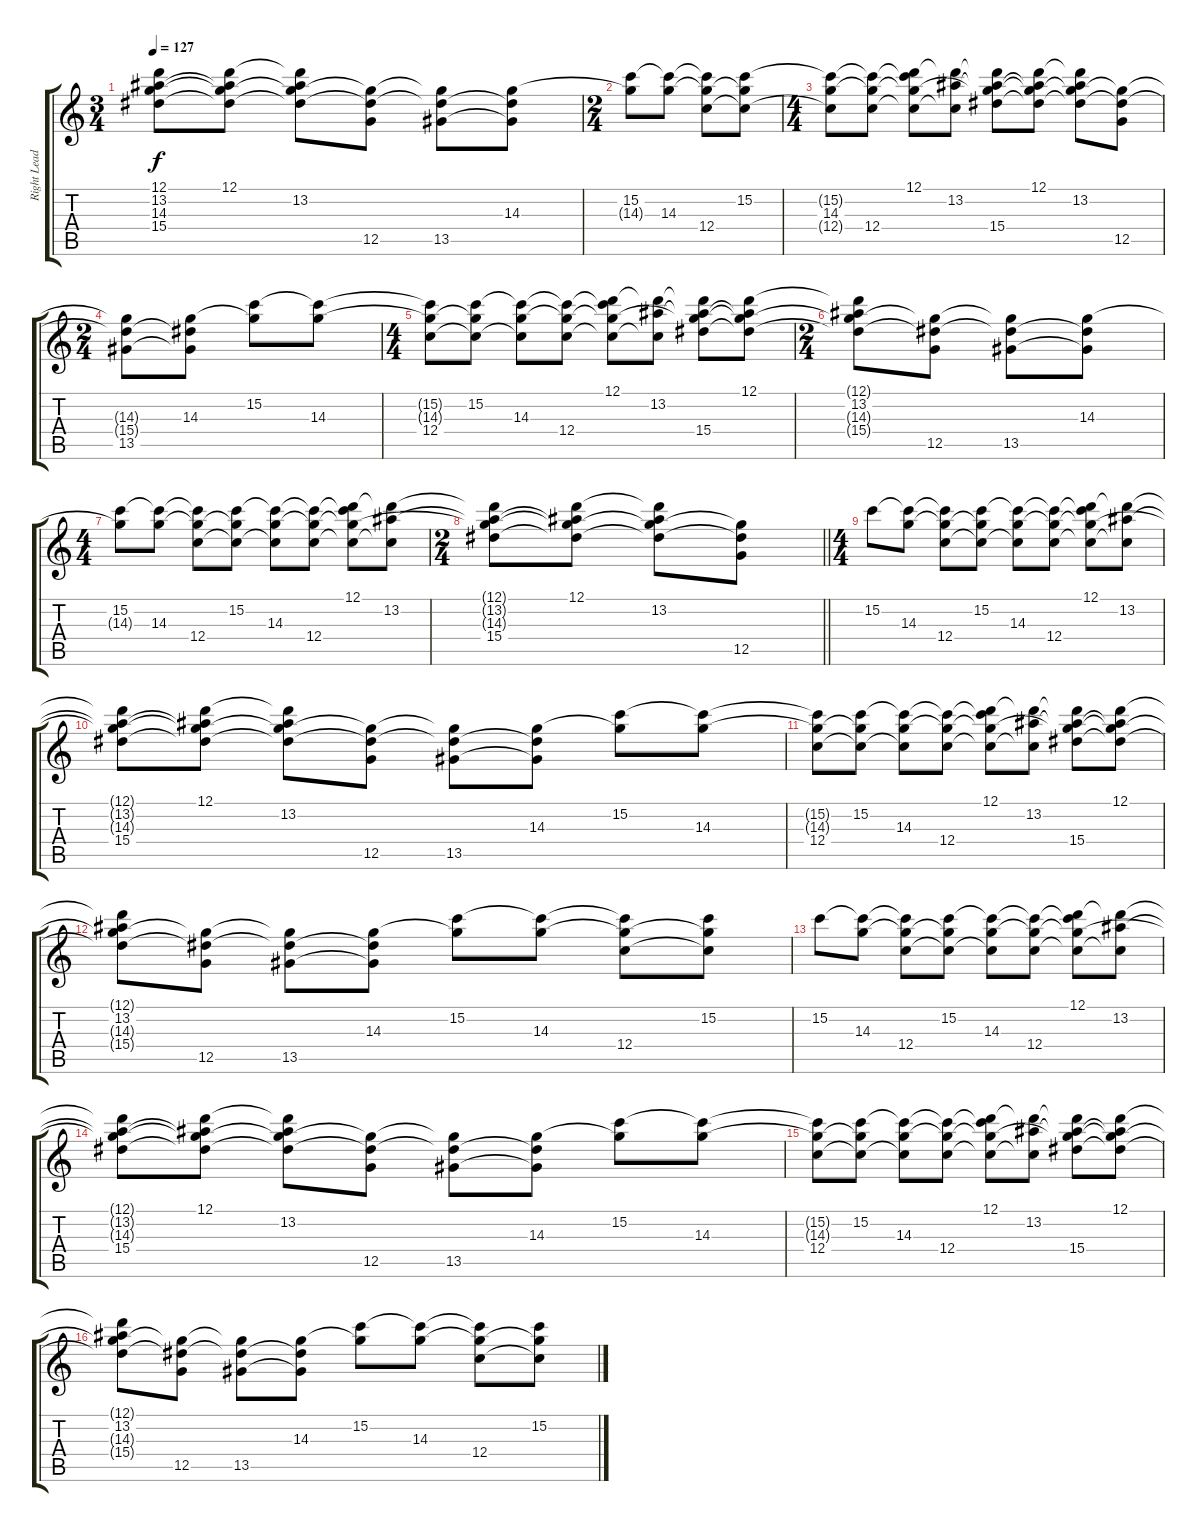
\track ("Right Lead" "Right Lead") {instrument distortionguitar}
\staff {score tabs}
\tuning (D4 A3 F3 C3 G2 C2) {hide}
\ts (3 4)
\tempo 127
\clef g2
\ks c
(12.1{t} 13.2{t} 14.3{t} 15.4).8{dy f} (12.1 13.2{t} 14.3{t} 15.4{t}).8 (12.1{t} 13.2 14.3{t} 15.4{t}).8 (14.3{t} 15.4{t} 12.5).8 (14.3{t} 15.4{t} 13.5).8 (14.3 15.4{t} 13.5{t}).8 |
\ts (2 4)
(15.2 14.3{t}).8 (15.2{t} 14.3).8 (15.2{t} 14.3{t} 12.4).8 (15.2 14.3{t} 12.4{t}).8 |
\ts (4 4)
(15.2{t} 14.3 12.4{t}).8 (15.2{t} 14.3{t} 12.4).8 (12.1 15.2{t} 14.3{t} 12.4{t}).8 (12.1{t} 13.2 12.4{t}).8 (12.1{t} 13.2{t} 14.3{t} 15.4).8 (12.1 13.2{t} 14.3{t} 15.4{t}).8 (12.1{t} 13.2 14.3{t} 15.4{t}).8 (14.3{t} 15.4{t} 12.5).8 |
\ts (2 4)
(14.3{t} 15.4{t} 13.5).8 (14.3 15.4{t} 13.5{t}).8 (15.2 14.3{t}).8 (15.2{t} 14.3).8 |
\ts (4 4)
(15.2{t} 14.3{t} 12.4).8 (15.2 14.3{t} 12.4{t}).8 (15.2{t} 14.3 12.4{t}).8 (15.2{t} 14.3{t} 12.4).8 (12.1 15.2{t} 14.3{t} 12.4{t}).8 (12.1{t} 13.2 12.4{t}).8 (12.1{t} 13.2{t} 14.3{t} 15.4).8 (12.1 13.2{t} 14.3{t} 15.4{t}).8 |
\ts (2 4)
(12.1{t} 13.2 14.3{t} 15.4{t}).8 (14.3{t} 15.4{t} 12.5).8 (14.3{t} 15.4{t} 13.5).8 (14.3 15.4{t} 13.5{t}).8 |
\ts (4 4)
(15.2 14.3{t}).8 (15.2{t} 14.3).8 (15.2{t} 14.3{t} 12.4).8 (15.2 14.3{t} 12.4{t}).8 (15.2{t} 14.3 12.4{t}).8 (15.2{t} 14.3{t} 12.4).8 (12.1 15.2{t} 14.3{t} 12.4{t}).8 (12.1{t} 13.2 12.4{t}).8 |
\ts (2 4)
\barLineRight lightlight
(12.1{t} 13.2{t} 14.3{t} 15.4).8 (12.1 13.2{t} 14.3{t} 15.4{t}).8 (12.1{t} 13.2 14.3{t} 15.4{t}).8 (14.3{t} 15.4{t} 12.5).8 |
\ts (4 4)
\section ("" "")
15.2.8 (15.2{t} 14.3).8 (15.2{t} 14.3{t} 12.4).8 (15.2 14.3{t} 12.4{t}).8 (15.2{t} 14.3 12.4{t}).8 (15.2{t} 14.3{t} 12.4).8 (12.1 15.2{t} 14.3{t} 12.4{t}).8 (12.1{t} 13.2 12.4{t}).8 |
(12.1{t} 13.2{t} 14.3{t} 15.4).8 (12.1 13.2{t} 14.3{t} 15.4{t}).8 (12.1{t} 13.2 14.3{t} 15.4{t}).8 (14.3{t} 15.4{t} 12.5).8 (14.3{t} 15.4{t} 13.5).8 (14.3 15.4{t} 13.5{t}).8 (15.2 14.3{t}).8 (15.2{t} 14.3).8 |
(15.2{t} 14.3{t} 12.4).8 (15.2 14.3{t} 12.4{t}).8 (15.2{t} 14.3 12.4{t}).8 (15.2{t} 14.3{t} 12.4).8 (12.1 15.2{t} 14.3{t} 12.4{t}).8 (12.1{t} 13.2 12.4{t}).8 (12.1{t} 13.2{t} 14.3{t} 15.4).8 (12.1 13.2{t} 14.3{t} 15.4{t}).8 |
(12.1{t} 13.2 14.3{t} 15.4{t}).8 (14.3{t} 15.4{t} 12.5).8 (14.3{t} 15.4{t} 13.5).8 (14.3 15.4{t} 13.5{t}).8 (15.2 14.3{t}).8 (15.2{t} 14.3).8 (15.2{t} 14.3{t} 12.4).8 (15.2 14.3{t} 12.4{t}).8 |
15.2.8 (15.2{t} 14.3).8 (15.2{t} 14.3{t} 12.4).8 (15.2 14.3{t} 12.4{t}).8 (15.2{t} 14.3 12.4{t}).8 (15.2{t} 14.3{t} 12.4).8 (12.1 15.2{t} 14.3{t} 12.4{t}).8 (12.1{t} 13.2 12.4{t}).8 |
(12.1{t} 13.2{t} 14.3{t} 15.4).8 (12.1 13.2{t} 14.3{t} 15.4{t}).8 (12.1{t} 13.2 14.3{t} 15.4{t}).8 (14.3{t} 15.4{t} 12.5).8 (14.3{t} 15.4{t} 13.5).8 (14.3 15.4{t} 13.5{t}).8 (15.2 14.3{t}).8 (15.2{t} 14.3).8 |
(15.2{t} 14.3{t} 12.4).8 (15.2 14.3{t} 12.4{t}).8 (15.2{t} 14.3 12.4{t}).8 (15.2{t} 14.3{t} 12.4).8 (12.1 15.2{t} 14.3{t} 12.4{t}).8 (12.1{t} 13.2 12.4{t}).8 (12.1{t} 13.2{t} 14.3{t} 15.4).8 (12.1 13.2{t} 14.3{t} 15.4{t}).8 |
(12.1{t} 13.2 14.3{t} 15.4{t}).8 (14.3{t} 15.4{t} 12.5).8 (14.3{t} 15.4{t} 13.5).8 (14.3 15.4{t} 13.5{t}).8 (15.2 14.3{t}).8 (15.2{t} 14.3).8 (15.2{t} 14.3{t} 12.4).8 (15.2 14.3{t} 12.4{t}).8
